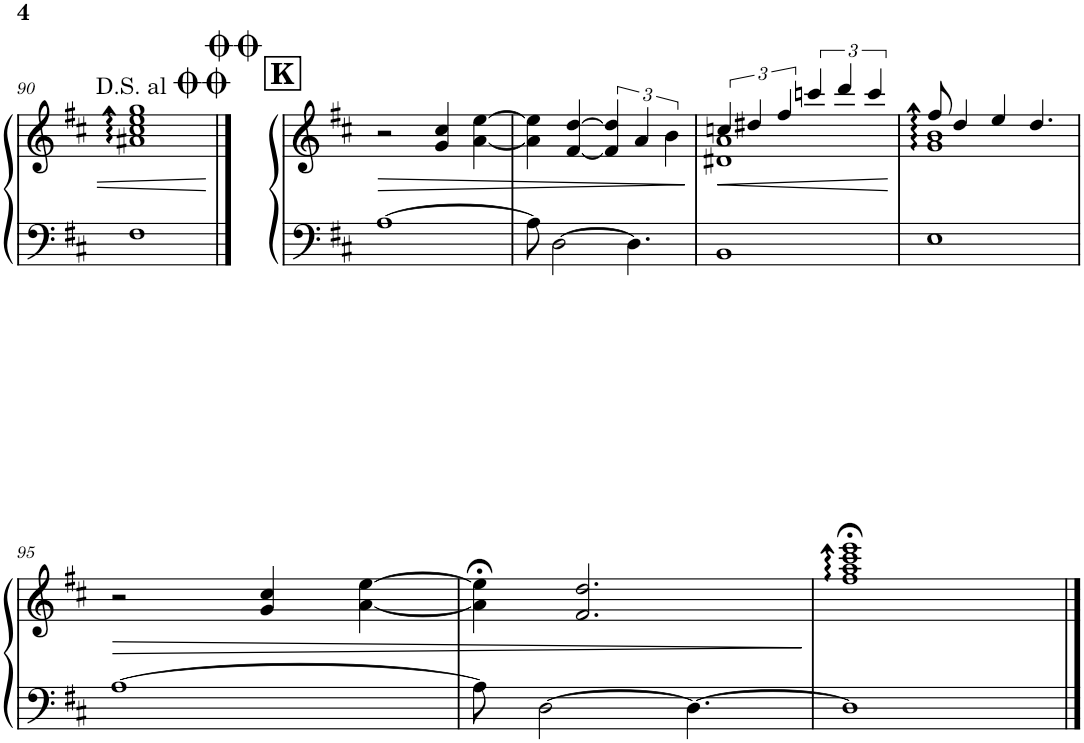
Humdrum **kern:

**kern	**kern	**dynam
*part1	*part1	*part1
*staff2	*staff1	*staff1/2
*I"Piano	*	*
*I'Pno.	*	*
!!LO:PB:g=z
*clefF4	*clefG2	*
*Trd2c4	*Trd2c4	*
*k[f#c#]	*k[f#c#]	*
*M4/4	*M4/4	*
=90	=90	=90
1F#	1a#X 1cc# 1ee 1gg	.
!	!LO:TX:a:t=D.S. al <font face="ScoreText"/>	!
!LO:TX:a:t=D.S. al <font face="ScoreText"/>	!	!
!!LO:REH:place=s1:a:B:cj:fs=14:t=K
==91	==91	==91
!	!	!LO:HP:b
[1A	2r	>
.	4g/ 4cc#/	.
.	[4a\ [4ee\	.
=92	=92	=92
8A\]	4a\] 4ee\]	.
[2D\	.	.
.	[4f#/ [4dd/	.
.	6f#/] 6dd/]	.
4.D\]	.	.
.	6a/	.
.	6b\	.
.	.	]
=93	=93	=93
!	!	!LO:HP:b
*	*^	*
1BB	6ccn/	1d#X 1a	<
.	6dd#X/	.	.
.	6ff#/	.	.
.	6cccn/	.	.
.	6ddd/	.	.
.	6ccc/	.	.
*	*v	*v	*
.	.	[
=94	=94	=94
*	*^	*
1E	8ff#/	1g 1b	.
.	4dd/	.	.
.	4ee/	.	.
.	4.dd/	.	.
*	*v	*v	*
!!LO:LB:g=z
=95	=95	=95
!	!	!LO:HP:b
[1A	2r	>
.	4g/ 4cc#/	.
.	[4a\ [4ee\	.
=96	=96	=96
8A\]	4a\];< 4ee\];<	.
[2D\	.	.
.	2.f#/ 2.dd/	.
4.D\_	.	.
.	.	]
=97	=97	=97
1D]	1ff#;< 1aa;< 1ccc#;< 1eee;<	.
==	==	==
*-	*-	*-
